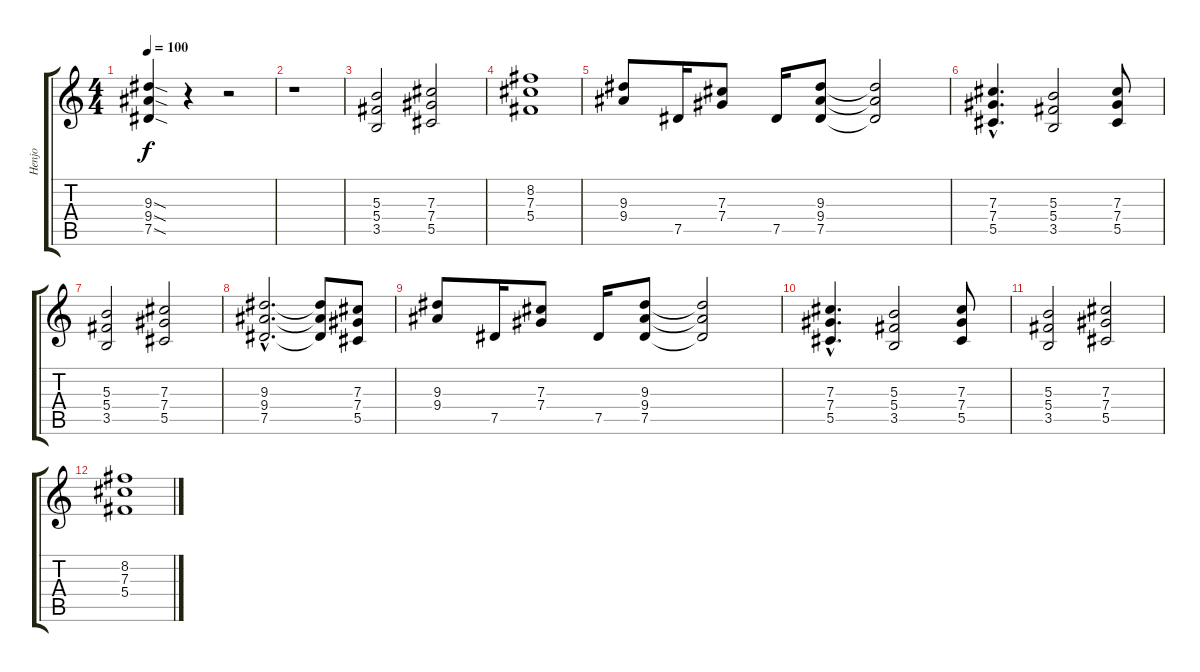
\track ("Henjo" "Henjo") {instrument distortionguitar}
\staff {score tabs}
\tuning (Eb4 Bb3 Gb3 Db3 Ab2 Eb2) {hide}
\ts (4 4)
\tempo 100
\clef g2
\ks c
(9.3{sod} 9.4{sod} 7.5{sod}).4{dy f} r.4 r.2 |
r.1 |
(5.3 5.4 3.5).2 (7.3 7.4 5.5).2 |
(8.2 7.3 5.4).1 |
(9.3 9.4).8 7.5.16 (7.3 7.4).8 7.5.16 (9.3 9.4 7.5).8 (9.3{t} 9.4{t} 7.5{t}).2 |
(7.3{hac} 7.4{hac} 5.5{hac}).4{d} (5.3 5.4 3.5).2 (7.3 7.4 5.5).8 |
(5.3 5.4 3.5).2 (7.3 7.4 5.5).2 |
(9.3{hac} 9.4{hac} 7.5{hac}).2{d} (9.3{t} 9.4{t} 7.5{t}).8 (7.3 7.4 5.5).8 |
(9.3 9.4).8 7.5.16 (7.3 7.4).8 7.5.16 (9.3 9.4 7.5).8 (9.3{t} 9.4{t} 7.5{t}).2 |
(7.3{hac} 7.4{hac} 5.5{hac}).4{d} (5.3 5.4 3.5).2 (7.3 7.4 5.5).8 |
(5.3 5.4 3.5).2 (7.3 7.4 5.5).2 |
(8.2 7.3 5.4).1
